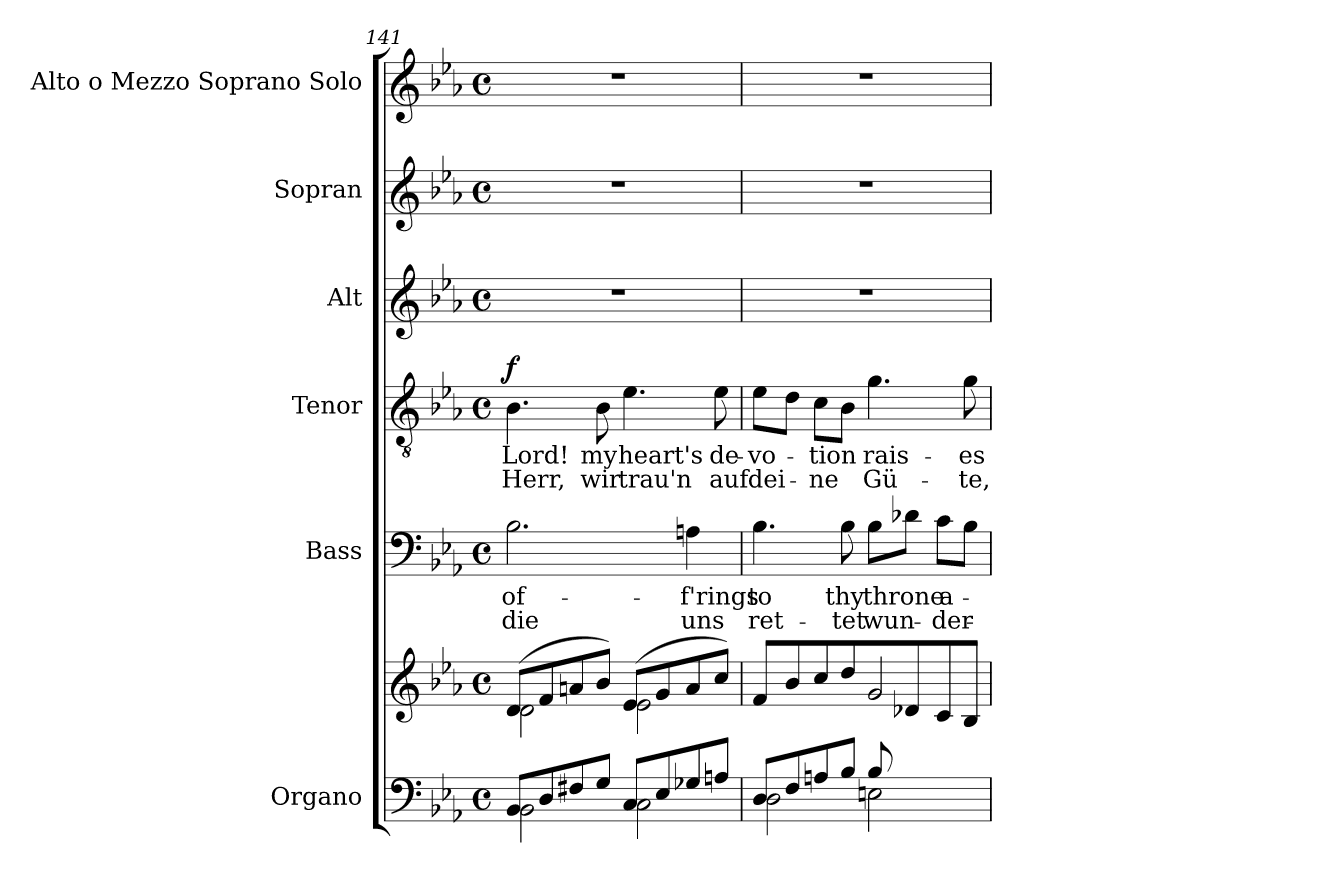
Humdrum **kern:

**kern	**kern	**kern	**text	**text	**kern	**text	**text	**dynam	**kern	**kern	**kern
*part6	*part6	*part5	*part5	*part5	*part4	*part4	*part4	*part4	*part3	*part2	*part1
*staff7	*staff6	*staff5	*staff5	*staff5	*staff4	*staff4	*staff4	*staff4	*staff3	*staff2	*staff1
*I"Organo	*	*I"Bass	*	*	*I"Tenor	*	*	*	*I"Alt	*I"Sopran	*I"Alto o Mezzo Soprano Solo
*	*	*I'B	*	*	*I'T	*	*	*	*I'A	*I'S	*I'S o l o
!!LO:LB:g=z
*clefF4	*clefG2	*clefF4	*	*	*clefGv2	*	*	*	*clefG2	*clefG2	*clefG2
*k[b-e-a-]	*k[b-e-a-]	*k[b-e-a-]	*	*	*k[b-e-a-]	*	*	*	*k[b-e-a-]	*k[b-e-a-]	*k[b-e-a-]
*M4/4	*M4/4	*M4/4	*	*	*M4/4	*	*	*	*M4/4	*M4/4	*M4/4
*met(c)	*met(c)	*met(c)	*	*	*met(c)	*	*	*	*met(c)	*met(c)	*met(c)
=141	=141	=141	=141	=141	=141	=141	=141	=141	=141	=141	=141
*^	*^	*	*	*	*	*	*	*	*	*	*
!	!	!	!	!	!LO:LY:b	!LO:LY:b	!	!LO:LY:b	!LO:LY:b	!LO:DY:b	!	!	!
8BB-/L	2BB-\	(>8d/L	2d\	2.B-\	of-	die	4.B-\	Lord!	Herr,	f	1r	1r	1r
8D/	.	8f/	.	.	.	.	.	.	.	.	.	.	.
8F#X/	.	8an/	.	.	.	.	.	.	.	.	.	.	.
!	!	!	!	!	!	!	!	!LO:LY:b	!LO:LY:b	!	!	!	!
8G/J	.	8b-/J)	.	.	.	.	8B-\	my	wir	.	.	.	.
!	!	!	!	!	!	!	!	!LO:LY:b	!LO:LY:b	!	!	!	!
8C/L	2C\	(>8e-/L	2e-\	.	.	.	4.e-\	heart's	trau'n	.	.	.	.
8E-/	.	8g/	.	.	.	.	.	.	.	.	.	.	.
!	!	!	!	!	!LO:LY:b	!LO:LY:b	!	!	!	!	!	!	!
8G-X/	.	8a/	.	4An\	-f'rings	uns	.	.	.	.	.	.	.
!	!	!	!	!	!	!	!	!LO:LY:b	!LO:LY:b	!	!	!	!
8An/J	.	8cc/J)	.	.	.	.	8e-\	de-	auf	.	.	.	.
!!LO:PB:g=z
=142	=142	=142	=142	=142	=142	=142	=142	=142	=142	=142	=142	=142	=142
*	*^	*	*	*	*	*	*	*	*	*	*	*	*
!	!	!	!	!	!	!LO:LY:b	!LO:LY:b	!	!LO:LY:b	!LO:LY:b	!	!	!	!
2ryy	8D/L	2D\	8f/L	2ryy	4.B-\	to	ret-	8e-\L	-vo-	dei-	.	1r	1r	1r
.	8F/	.	8b-/	.	.	.	.	8d\J	.	.	.	.	.	.
!	!	!	!	!	!	!	!	!	!LO:LY:b	!LO:LY:b	!	!	!	!
.	8An/	.	8cc/	.	.	.	.	8c\L	-tion	-ne	.	.	.	.
!	!	!	!	!	!	!LO:LY:b	!LO:LY:b	!	!	!	!	!	!	!
.	8B-/J	.	8dd/J	.	8B-\	thy	-tet	8B-\J	.	.	.	.	.	.
!	!	!	!	!	!	!LO:LY:b	!LO:LY:b	!	!LO:LY:b	!LO:LY:b	!	!	!	!
8B-/L	2rCCyy	2En\	8ryy	2g/	8B-\L	throne	wun-	4.g\	rais-	Gü-	.	.	.	.
4.ryy	.	.	8d-X\	.	8d-X\J	.	.	.	.	.	.	.	.	.
!	!	!	!	!	!	!LO:LY:b	!LO:LY:b	!	!	!	!	!	!	!
.	.	.	8c\	.	8c\L	a-	-der-	.	.	.	.	.	.	.
!	!	!	!	!	!	!	!	!	!LO:LY:b	!LO:LY:b	!	!	!	!
.	.	.	8B-\J	.	8B-\J	.	.	8g\	-es	-te,	.	.	.	.
*v	*v	*v	*	*	*	*	*	*	*	*	*	*	*	*
*	*v	*v	*	*	*	*	*	*	*	*	*	*
=	=	=	=	=	=	=	=	=	=	=	=
*-	*-	*-	*-	*-	*-	*-	*-	*-	*-	*-	*-
